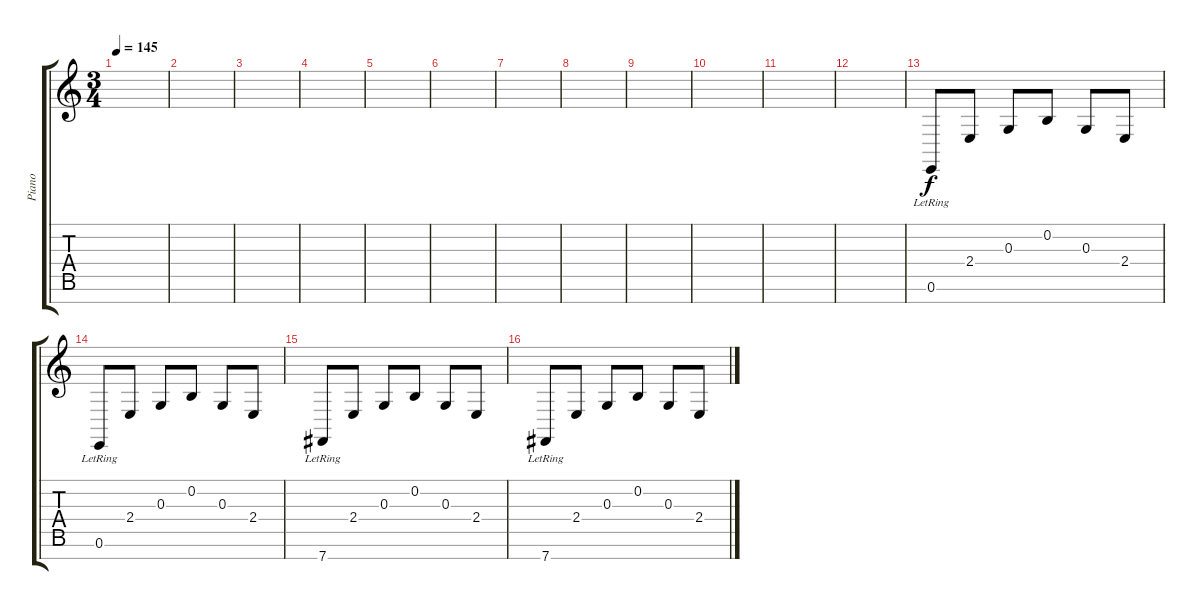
\track ("Piano" "Piano") {instrument brightacousticpiano}
\staff {score tabs}
\tuning (E4 B3 G3 D3 A2 E2 B1) {hide}
\ts (3 4)
\tempo 145
\clef g2
\ks c
|
|
|
|
|
|
|
|
|
|
|
|
0.6{lr}.8 2.4.8 0.3.8 0.2.8 0.3.8 2.4.8 |
0.6{lr}.8 2.4.8 0.3.8 0.2.8 0.3.8 2.4.8 |
7.7{lr}.8 2.4.8 0.3.8 0.2.8 0.3.8 2.4.8 |
7.7{lr}.8 2.4.8 0.3.8 0.2.8 0.3.8 2.4.8
